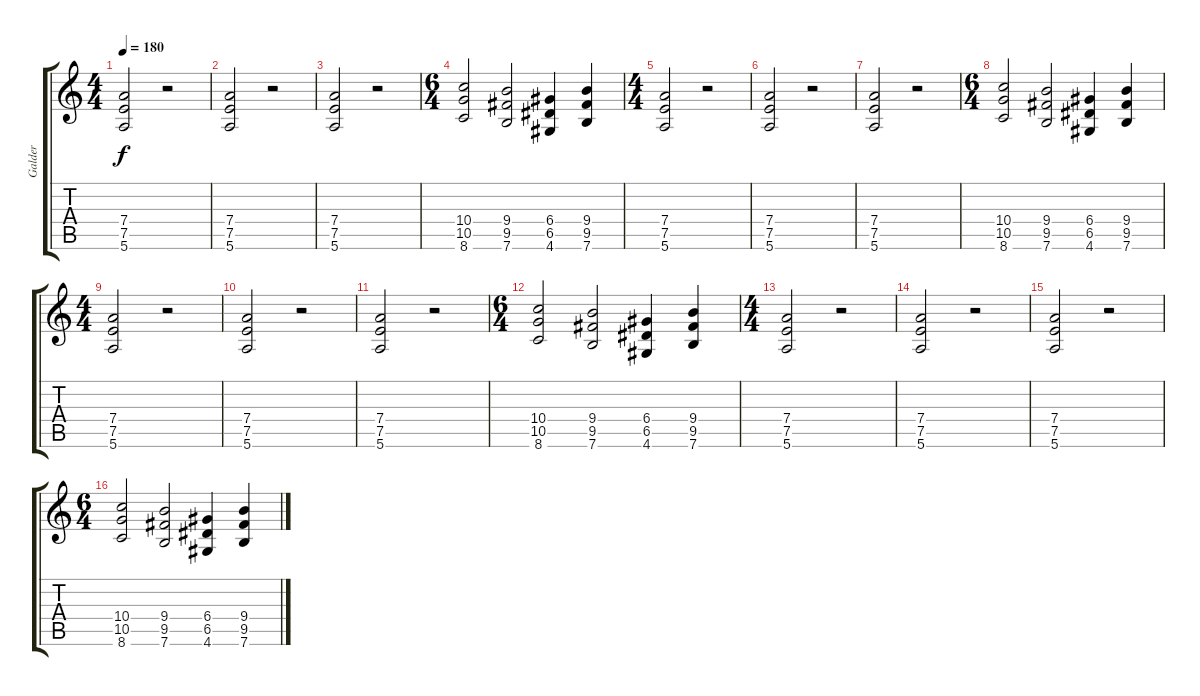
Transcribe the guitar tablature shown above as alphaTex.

\track ("Galder" "Galder") {instrument distortionguitar}
\staff {score tabs}
\tuning (E4 B3 G3 D3 A2 E2) {hide}
\ts (4 4)
\tempo 180
\clef g2
\ks c
(7.4 7.5 5.6).2{dy f} r.2 |
(7.4 7.5 5.6).2 r.2 |
(7.4 7.5 5.6).2 r.2 |
\ts (6 4)
(10.4 10.5 8.6).2 (9.4 9.5 7.6).2 (6.4 6.5 4.6).4 (9.4 9.5 7.6).4 |
\ts (4 4)
(7.4 7.5 5.6).2 r.2 |
(7.4 7.5 5.6).2 r.2 |
(7.4 7.5 5.6).2 r.2 |
\ts (6 4)
(10.4 10.5 8.6).2 (9.4 9.5 7.6).2 (6.4 6.5 4.6).4 (9.4 9.5 7.6).4 |
\ts (4 4)
(7.4 7.5 5.6).2 r.2 |
(7.4 7.5 5.6).2 r.2 |
(7.4 7.5 5.6).2 r.2 |
\ts (6 4)
(10.4 10.5 8.6).2 (9.4 9.5 7.6).2 (6.4 6.5 4.6).4 (9.4 9.5 7.6).4 |
\ts (4 4)
(7.4 7.5 5.6).2 r.2 |
(7.4 7.5 5.6).2 r.2 |
(7.4 7.5 5.6).2 r.2 |
\ts (6 4)
(10.4 10.5 8.6).2 (9.4 9.5 7.6).2 (6.4 6.5 4.6).4 (9.4 9.5 7.6).4
